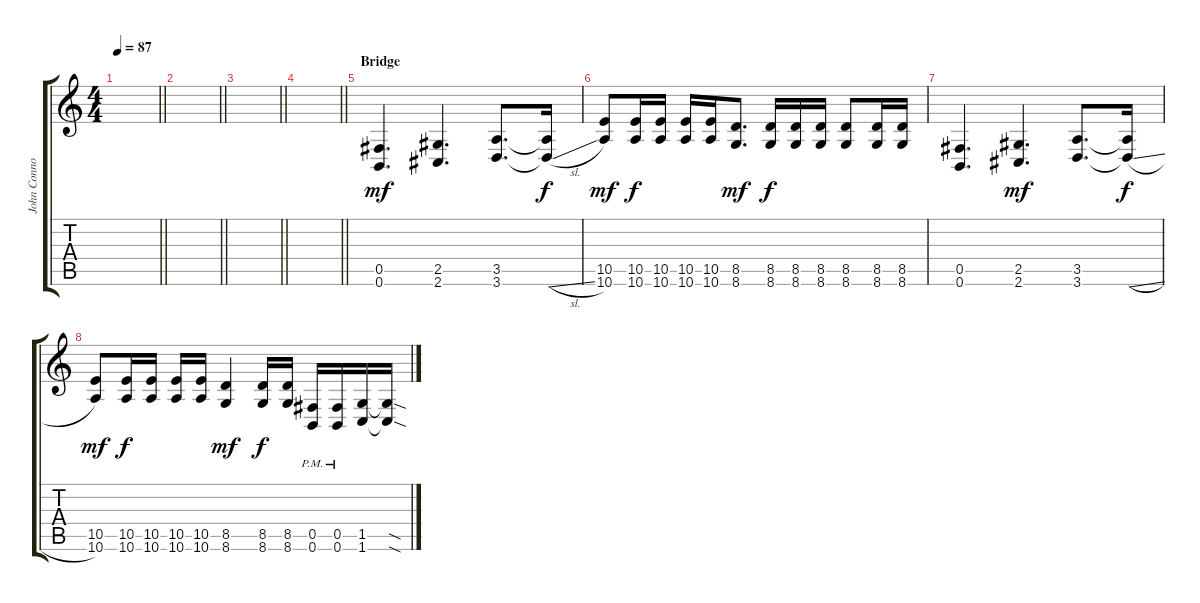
\track ("John Connolly" "John Conno") {instrument distortionguitar}
\staff {score tabs}
\tuning (B3 A3 E3 B2 Gb2 B1) {hide}
\ts (4 4)
\tempo 87
\clef g2
\barLineRight lightlight
\ks c
|
\barLineRight lightlight
|
\barLineRight lightlight
|
\barLineRight lightlight
|
\section ("" "Bridge")
(0.5 0.6).4{d dy mf} (2.5 2.6).4{d} (3.5 3.6).8{d} (3.5{t} 3.6{sl t}).16{dy f} |
(10.5 10.6).8{dy mf} (10.5 10.6).16{dy f} (10.5 10.6).16 (10.5 10.6).16 (10.5 10.6).16 (8.5 8.6).8{d dy mf} (8.5 8.6).16{dy f} (8.5 8.6).16 (8.5 8.6).16 (8.5 8.6).8 (8.5 8.6).16 (8.5 8.6).16 |
(0.5 0.6).4{d} (2.5 2.6).4{d dy mf} (3.5 3.6).8{d} (3.5{t} 3.6{sl t}).16{dy f} |
(10.5 10.6).8{dy mf} (10.5 10.6).16{dy f} (10.5 10.6).16 (10.5 10.6).16 (10.5 10.6).16 (8.5 8.6).4{dy mf} (8.5 8.6).16{dy f} (8.5 8.6).16 (0.5{pm} 0.6{pm}).16 (0.5{pm} 0.6{pm}).16 (1.5 1.6).16 (1.5{sod t} 1.6{sod t}).16
